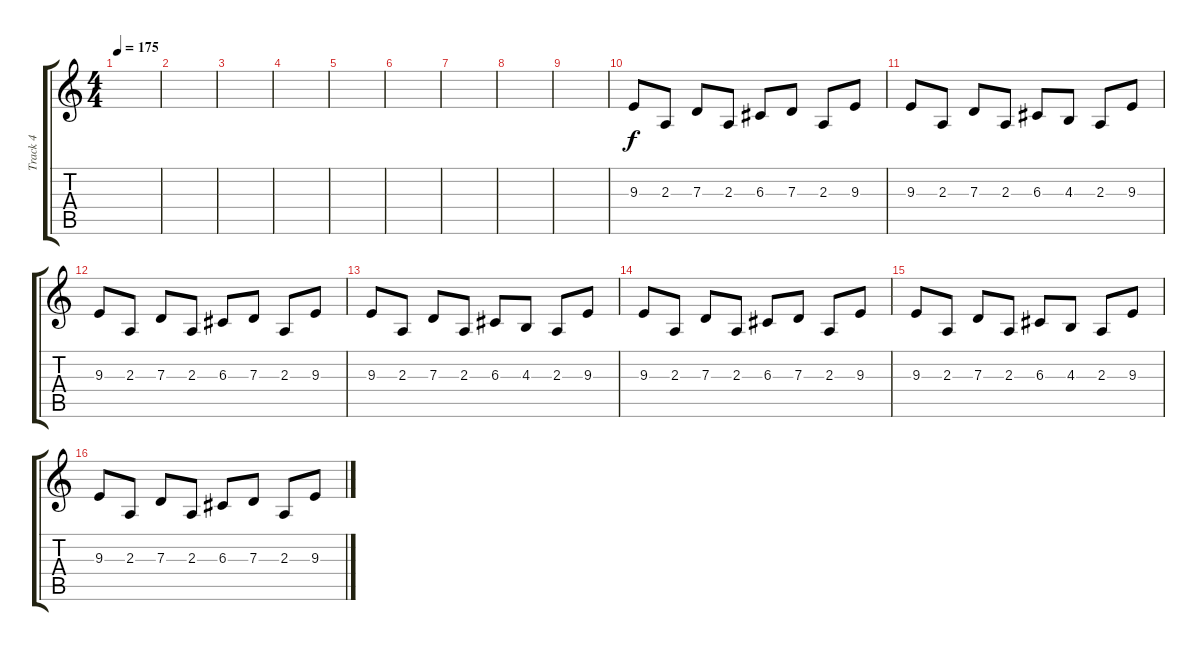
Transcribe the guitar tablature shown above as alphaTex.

\track ("Track 4" "Track 4") {instrument lead5charang}
\staff {score tabs}
\tuning (E4 B3 G3 D3 A2 D2) {hide}
\ts (4 4)
\tempo 175
\clef g2
\ks c
|
|
|
|
|
|
|
|
|
9.3.8 2.3.8 7.3.8 2.3.8 6.3.8 7.3.8 2.3.8 9.3.8 |
9.3.8 2.3.8 7.3.8 2.3.8 6.3.8 4.3.8 2.3.8 9.3.8 |
9.3.8 2.3.8 7.3.8 2.3.8 6.3.8 7.3.8 2.3.8 9.3.8 |
9.3.8 2.3.8 7.3.8 2.3.8 6.3.8 4.3.8 2.3.8 9.3.8 |
9.3.8 2.3.8 7.3.8 2.3.8 6.3.8 7.3.8 2.3.8 9.3.8 |
9.3.8 2.3.8 7.3.8 2.3.8 6.3.8 4.3.8 2.3.8 9.3.8 |
9.3.8 2.3.8 7.3.8 2.3.8 6.3.8 7.3.8 2.3.8 9.3.8
